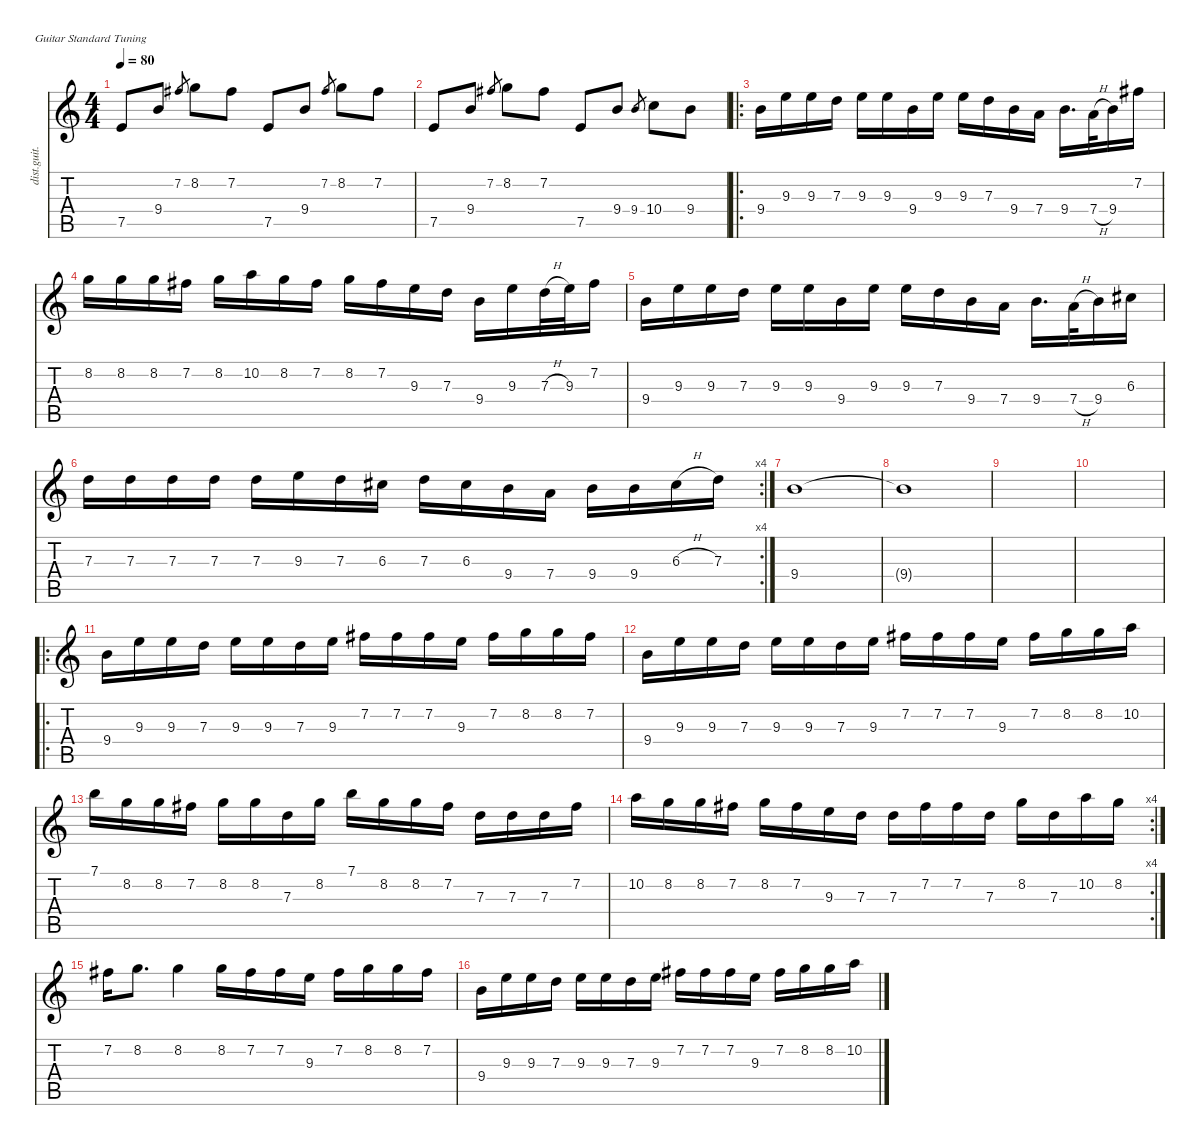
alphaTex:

\defaultSystemsLayout 4
\hideDynamics
\bracketExtendMode nobrackets
\otherSystemsTrackNameOrientation horizontal
\track ("Distortion Guitar" "dist.guit.") {instrument distortionguitar}
\staff {score tabs}
\tuning (E4 B3 G3 D3 A2 E2)
\ts (4 4)
\tempo 80
\clef g2
\ks c
7.5.8{dy mf instrument distortionguitar beam Up} 9.4.8{beam Up} 7.2{acc #}.8{gr beam Up} 8.2.8{beam Down} 7.2{acc #}.8{beam Down} 7.5.8{beam Up} 9.4.8{beam Up} 7.2{acc #}.8{gr beam Up} 8.2.8{beam Down} 7.2{acc #}.8{beam Down} |
7.5.8{beam Up} 9.4.8{beam Up} 7.2{acc #}.8{gr beam Up} 8.2.8{beam Down} 7.2{acc #}.8{beam Down} 7.5.8{beam Up} 9.4.8{beam Up} 9.4.8{gr beam Up} 10.4.8{beam Down} 9.4.8{beam Down} |
\ro
9.4.16{beam Down} 9.3.16{beam Down} 9.3.16{beam Down} 7.3.16{beam Down} 9.3.16{beam Down} 9.3.16{beam Down} 9.4.16{beam Down} 9.3.16{beam Down} 9.3.16{beam Down} 7.3.16{beam Down} 9.4.16{beam Down} 7.4.16{beam Down} 9.4.16{d beam Down} 7.4{h}.32{beam Down} 9.4.16{beam Down} 7.2{acc #}.16{beam Down} |
8.2.16{beam Down} 8.2.16{beam Down} 8.2.16{beam Down} 7.2{acc #}.16{beam Down} 8.2.16{beam Down} 10.2.16{beam Down} 8.2.16{beam Down} 7.2{acc #}.16{beam Down} 8.2.16{beam Down} 7.2{acc #}.16{beam Down} 9.3.16{beam Down} 7.3.16{beam Down} 9.4.16{beam Down} 9.3.16{beam Down} 7.3{h}.32{beam Down} 9.3.32{beam Down} 7.2{acc #}.16{beam Down} |
9.4.16{beam Down} 9.3.16{beam Down} 9.3.16{beam Down} 7.3.16{beam Down} 9.3.16{beam Down} 9.3.16{beam Down} 9.4.16{beam Down} 9.3.16{beam Down} 9.3.16{beam Down} 7.3.16{beam Down} 9.4.16{beam Down} 7.4.16{beam Down} 9.4.16{d beam Down} 7.4{h}.32{beam Down} 9.4.16{beam Down} 6.3{acc #}.16{beam Down} |
\rc 4
7.3.16{beam Down} 7.3.16{beam Down} 7.3.16{beam Down} 7.3.16{beam Down} 7.3.16{beam Down} 9.3.16{beam Down} 7.3.16{beam Down} 6.3{acc #}.16{beam Down} 7.3.16{beam Down} 6.3{acc #}.16{beam Down} 9.4.16{beam Down} 7.4.16{beam Down} 9.4.16{beam Down} 9.4.16{beam Down} 6.3{h acc #}.16{beam Down} 7.3.16{beam Down} |
9.4.1{beam Down} |
9.4{t}.1{beam Down} |
|
|
\ro
9.4.16{beam Down} 9.3.16{beam Down} 9.3.16{beam Down} 7.3.16{beam Down} 9.3.16{beam Down} 9.3.16{beam Down} 7.3.16{beam Down} 9.3.16{beam Down} 7.2{acc #}.16{beam Down} 7.2{acc #}.16{beam Down} 7.2{acc #}.16{beam Down} 9.3.16{beam Down} 7.2{acc #}.16{beam Down} 8.2.16{beam Down} 8.2.16{beam Down} 7.2{acc #}.16{beam Down} |
9.4.16{beam Down} 9.3.16{beam Down} 9.3.16{beam Down} 7.3.16{beam Down} 9.3.16{beam Down} 9.3.16{beam Down} 7.3.16{beam Down} 9.3.16{beam Down} 7.2{acc #}.16{beam Down} 7.2{acc #}.16{beam Down} 7.2{acc #}.16{beam Down} 9.3.16{beam Down} 7.2{acc #}.16{beam Down} 8.2.16{beam Down} 8.2.16{beam Down} 10.2.16{beam Down} |
7.1.16{beam Down} 8.2.16{beam Down} 8.2.16{beam Down} 7.2{acc #}.16{beam Down} 8.2.16{beam Down} 8.2.16{beam Down} 7.3.16{beam Down} 8.2.16{beam Down} 7.1.16{beam Down} 8.2.16{beam Down} 8.2.16{beam Down} 7.2{acc #}.16{beam Down} 7.3.16{beam Down} 7.3.16{beam Down} 7.3.16{beam Down} 7.2{acc #}.16{beam Down} |
\rc 4
10.2.16{beam Down} 8.2.16{beam Down} 8.2.16{beam Down} 7.2{acc #}.16{beam Down} 8.2.16{beam Down} 7.2{acc #}.16{beam Down} 9.3.16{beam Down} 7.3.16{beam Down} 7.3.16{beam Down} 7.2{acc #}.16{beam Down} 7.2{acc #}.16{beam Down} 7.3.16{beam Down} 8.2.16{beam Down} 7.3.16{beam Down} 10.2.16{beam Down} 8.2.16{beam Down} |
7.2{acc #}.16{beam Down} 8.2.8{d beam Down} 8.2.4{beam Down} 8.2.16{beam Down} 7.2{acc #}.16{beam Down} 7.2{acc #}.16{beam Down} 9.3.16{beam Down} 7.2{acc #}.16{beam Down} 8.2.16{beam Down} 8.2.16{beam Down} 7.2{acc #}.16{beam Down} |
9.4.16{beam Down} 9.3.16{beam Down} 9.3.16{beam Down} 7.3.16{beam Down} 9.3.16{beam Down} 9.3.16{beam Down} 7.3.16{beam Down} 9.3.16{beam Down} 7.2{acc #}.16{beam Down} 7.2{acc #}.16{beam Down} 7.2{acc #}.16{beam Down} 9.3.16{beam Down} 7.2{acc #}.16{beam Down} 8.2.16{beam Down} 8.2.16{beam Down} 10.2.16{beam Down}
